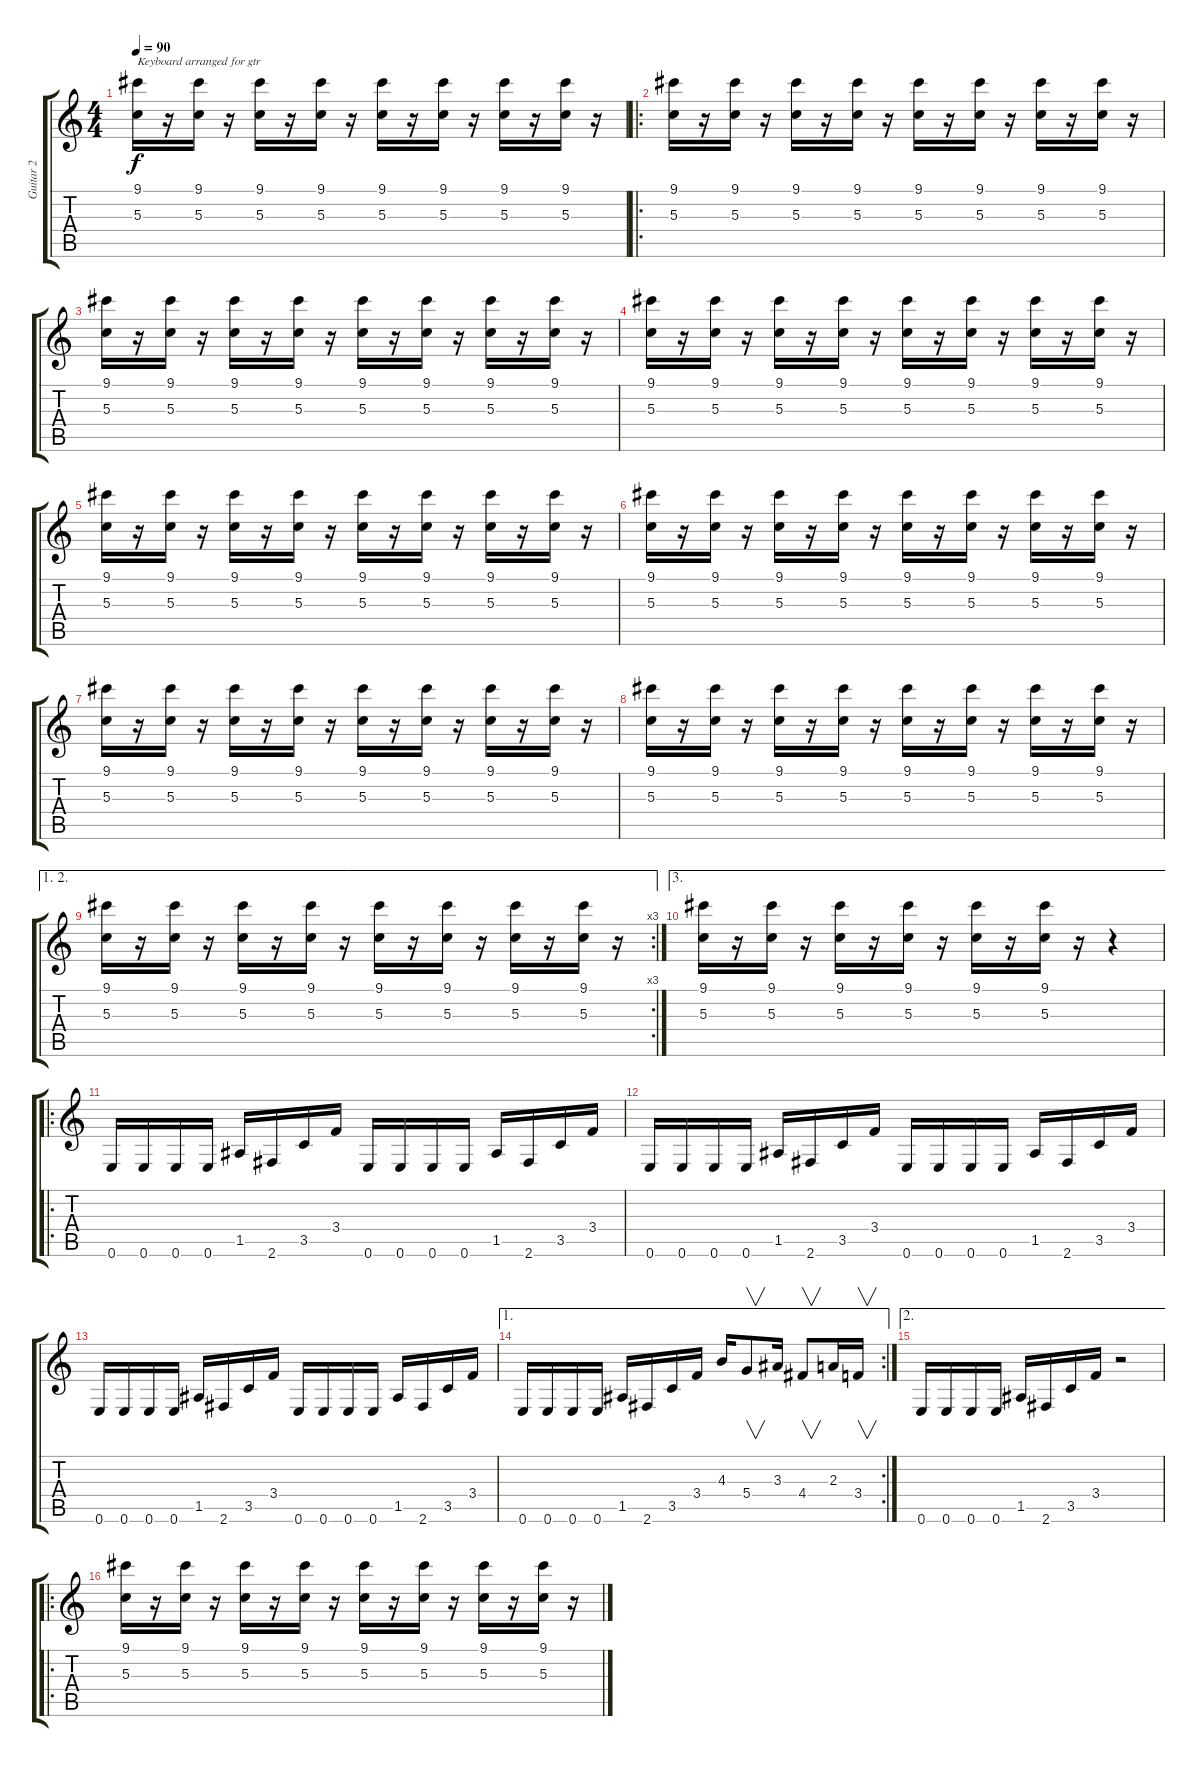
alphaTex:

\track ("Guitar 2" "Guitar 2") {instrument overdrivenguitar}
\staff {score tabs}
\tuning (E4 B3 G3 D3 A2 E2) {hide}
\ts (4 4)
\tempo 90
\clef g2
\ks c
(9.1 5.3).16{txt "Keyboard arranged for gtr" dy f instrument distortionguitar} r.16 (9.1 5.3).16 r.16 (9.1 5.3).16 r.16 (9.1 5.3).16 r.16 (9.1 5.3).16 r.16 (9.1 5.3).16 r.16 (9.1 5.3).16 r.16 (9.1 5.3).16 r.16 |
\ro
(9.1 5.3).16 r.16 (9.1 5.3).16 r.16 (9.1 5.3).16 r.16 (9.1 5.3).16 r.16 (9.1 5.3).16 r.16 (9.1 5.3).16 r.16 (9.1 5.3).16 r.16 (9.1 5.3).16 r.16 |
(9.1 5.3).16 r.16 (9.1 5.3).16 r.16 (9.1 5.3).16 r.16 (9.1 5.3).16 r.16 (9.1 5.3).16 r.16 (9.1 5.3).16 r.16 (9.1 5.3).16 r.16 (9.1 5.3).16 r.16 |
(9.1 5.3).16 r.16 (9.1 5.3).16 r.16 (9.1 5.3).16 r.16 (9.1 5.3).16 r.16 (9.1 5.3).16 r.16 (9.1 5.3).16 r.16 (9.1 5.3).16 r.16 (9.1 5.3).16 r.16 |
(9.1 5.3).16 r.16 (9.1 5.3).16 r.16 (9.1 5.3).16 r.16 (9.1 5.3).16 r.16 (9.1 5.3).16 r.16 (9.1 5.3).16 r.16 (9.1 5.3).16 r.16 (9.1 5.3).16 r.16 |
(9.1 5.3).16 r.16 (9.1 5.3).16 r.16 (9.1 5.3).16 r.16 (9.1 5.3).16 r.16 (9.1 5.3).16 r.16 (9.1 5.3).16 r.16 (9.1 5.3).16 r.16 (9.1 5.3).16 r.16 |
(9.1 5.3).16 r.16 (9.1 5.3).16 r.16 (9.1 5.3).16 r.16 (9.1 5.3).16 r.16 (9.1 5.3).16 r.16 (9.1 5.3).16 r.16 (9.1 5.3).16 r.16 (9.1 5.3).16 r.16 |
(9.1 5.3).16 r.16 (9.1 5.3).16 r.16 (9.1 5.3).16 r.16 (9.1 5.3).16 r.16 (9.1 5.3).16 r.16 (9.1 5.3).16 r.16 (9.1 5.3).16 r.16 (9.1 5.3).16 r.16 |
\ae (1 2)
\rc 3
(9.1 5.3).16 r.16 (9.1 5.3).16 r.16 (9.1 5.3).16 r.16 (9.1 5.3).16 r.16 (9.1 5.3).16 r.16 (9.1 5.3).16 r.16 (9.1 5.3).16 r.16 (9.1 5.3).16 r.16 |
\ae 3
(9.1 5.3).16 r.16 (9.1 5.3).16 r.16 (9.1 5.3).16 r.16 (9.1 5.3).16 r.16 (9.1 5.3).16 r.16 (9.1 5.3).16 r.16 r.4 |
\ro
0.6.16{instrument overdrivenguitar} 0.6.16 0.6.16 0.6.16 1.5.16 2.6.16 3.5.16 3.4.16 0.6.16 0.6.16 0.6.16 0.6.16 1.5.16 2.6.16 3.5.16 3.4.16 |
0.6.16 0.6.16 0.6.16 0.6.16 1.5.16 2.6.16 3.5.16 3.4.16 0.6.16 0.6.16 0.6.16 0.6.16 1.5.16 2.6.16 3.5.16 3.4.16 |
0.6.16 0.6.16 0.6.16 0.6.16 1.5.16 2.6.16 3.5.16 3.4.16 0.6.16 0.6.16 0.6.16 0.6.16 1.5.16 2.6.16 3.5.16 3.4.16 |
\ae 1
\rc 2
0.6.16 0.6.16 0.6.16 0.6.16 1.5.16 2.6.16 3.5.16 3.4.16 4.3.16 5.4.8{v} 3.3.16 4.4.8{v} 2.3.16 3.4.16{v} |
\ae 2
0.6.16 0.6.16 0.6.16 0.6.16 1.5.16 2.6.16 3.5.16 3.4.16 r.2 |
\ro
(9.1 5.3).16{instrument distortionguitar} r.16 (9.1 5.3).16 r.16 (9.1 5.3).16 r.16 (9.1 5.3).16 r.16 (9.1 5.3).16 r.16 (9.1 5.3).16 r.16 (9.1 5.3).16 r.16 (9.1 5.3).16 r.16
